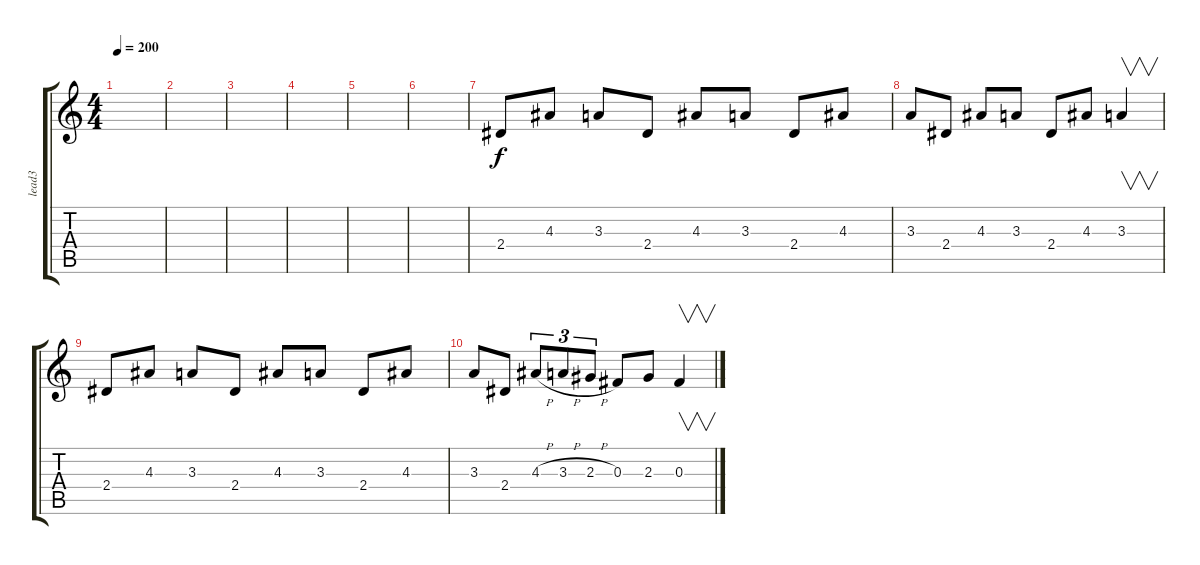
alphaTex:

\track ("lead3" "lead3") {instrument distortionguitar}
\staff {score tabs}
\tuning (Eb4 Bb3 Gb3 Db3 Ab2 Eb2) {hide}
\ts (4 4)
\tempo 200
\clef g2
\ks c
|
|
|
|
|
|
2.4.8 4.3.8 3.3.8 2.4.8 4.3.8 3.3.8 2.4.8 4.3.8 |
3.3.8 2.4.8 4.3.8 3.3.8 2.4.8 4.3.8 3.3.4{v} |
2.4.8 4.3.8 3.3.8 2.4.8 4.3.8 3.3.8 2.4.8 4.3.8 |
3.3.8 2.4.8 4.3{h}.8{tu (3 2)} 3.3{h}.8{tu (3 2)} 2.3{h}.8{tu (3 2)} 0.3.8 2.3.8 0.3.4{v}
